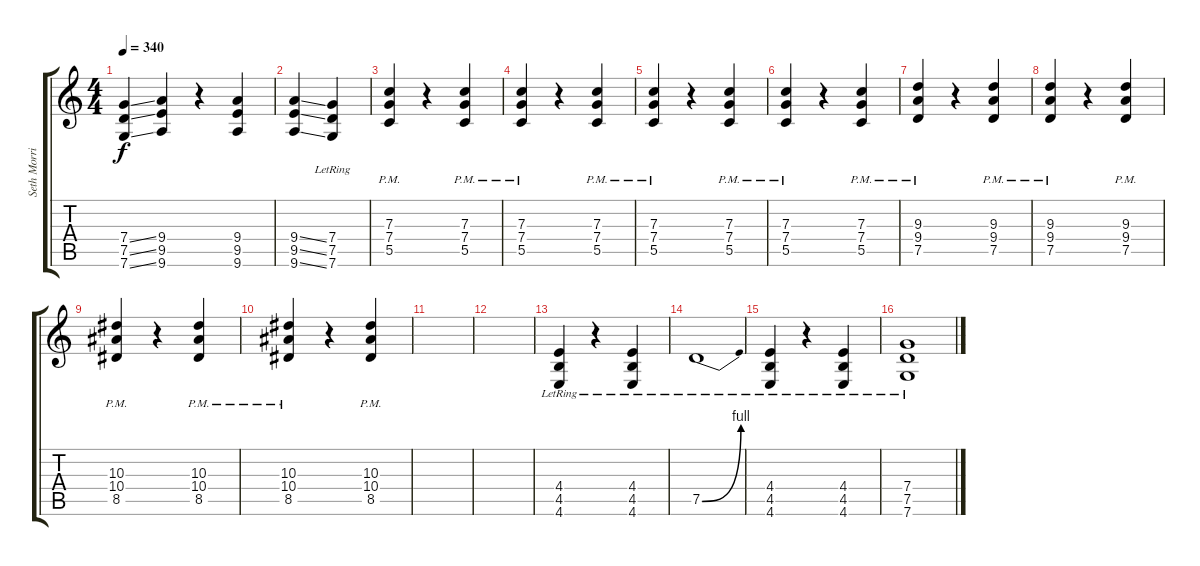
\track ("Seth Morrison" "Seth Morri") {instrument overdrivenguitar}
\staff {score tabs}
\tuning (D4 A3 F3 C3 G2 C2) {hide}
\ts (4 4)
\tempo 340
\clef g2
\ks c
(7.4{ss} 7.5{ss} 7.6{ss}).4{dy f} (9.4 9.5 9.6).4 r.4 (9.4 9.5 9.6).4 |
(9.4{ss} 9.5{ss} 9.6{ss}).4 (7.4{lr} 7.5{lr} 7.6{lr}).4 |
(7.3{pm} 7.4{pm} 5.5{pm}).4 r.4 (7.3{pm} 7.4{pm} 5.5{pm}).4 |
(7.3{pm} 7.4{pm} 5.5{pm}).4 r.4 (7.3{pm} 7.4{pm} 5.5{pm}).4 |
(7.3{pm} 7.4{pm} 5.5{pm}).4 r.4 (7.3{pm} 7.4{pm} 5.5{pm}).4 |
(7.3{pm} 7.4{pm} 5.5{pm}).4 r.4 (7.3{pm} 7.4{pm} 5.5{pm}).4 |
(9.3{pm} 9.4{pm} 7.5{pm}).4 r.4 (9.3{pm} 9.4{pm} 7.5{pm}).4 |
(9.3{pm} 9.4{pm} 7.5{pm}).4 r.4 (9.3{pm} 9.4{pm} 7.5{pm}).4 |
(10.3{pm} 10.4{pm} 8.5{pm}).4 r.4 (10.3{pm} 10.4{pm} 8.5{pm}).4 |
(10.3{pm} 10.4{pm} 8.5{pm}).4 r.4 (10.3{pm} 10.4{pm} 8.5{pm}).4 |
|
|
(4.4{lr} 4.5{lr} 4.6{lr}).4 r.4 (4.4{lr} 4.5{lr} 4.6{lr}).4 |
7.5{be (bend 0 0 60 4) lr}.1 |
(4.4{lr} 4.5{lr} 4.6{lr}).4 r.4 (4.4{lr} 4.5{lr} 4.6{lr}).4 |
(7.4{lr} 7.5{lr} 7.6{lr}).1
